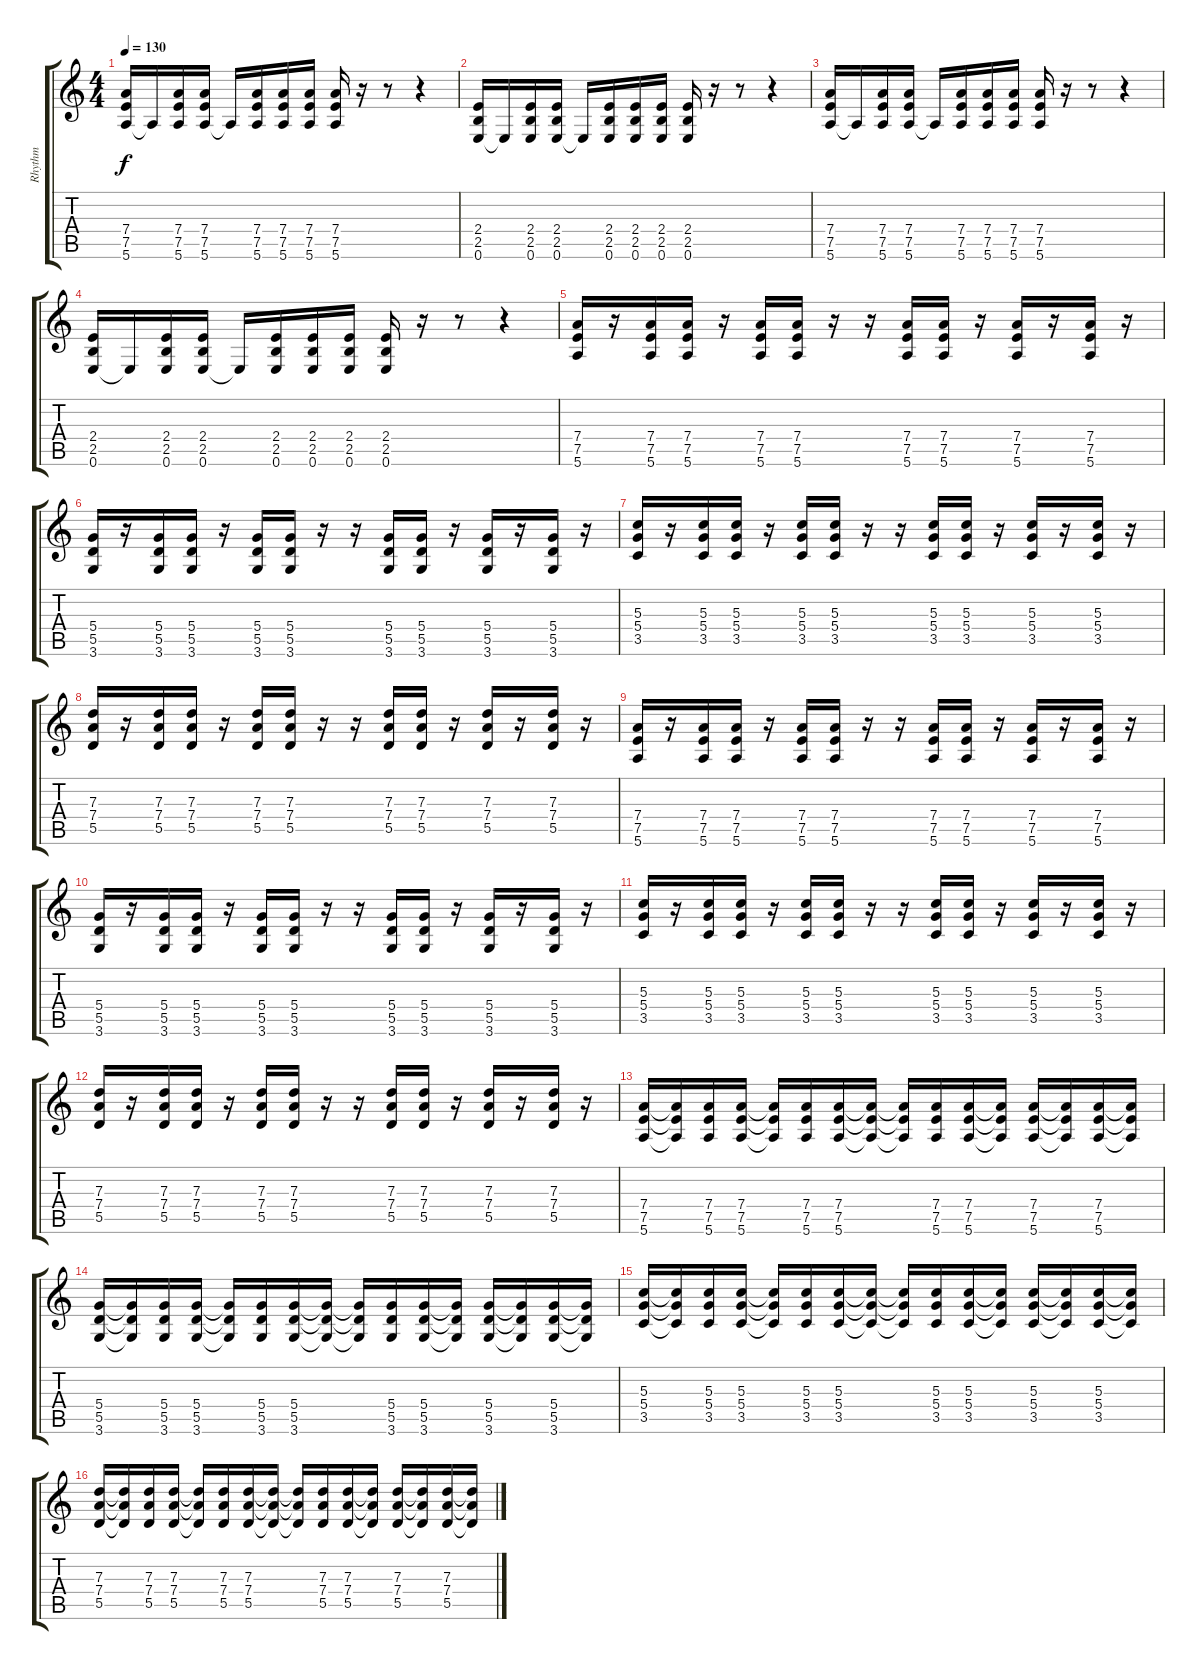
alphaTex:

\track ("Rhythm" "Rhythm") {instrument distortionguitar}
\staff {score tabs}
\tuning (E4 B3 G3 D3 A2 E2) {hide}
\ts (4 4)
\tempo 130
\clef g2
\ks c
(7.4 7.5 5.6).16{dy f} 5.6{t}.16 (7.4 7.5 5.6).16 (7.4 7.5 5.6).16 5.6{t}.16 (7.4 7.5 5.6).16 (7.4 7.5 5.6).16 (7.4 7.5 5.6).16 (7.4 7.5 5.6).16 r.16 r.8 r.4 |
(2.4 2.5 0.6).16 0.6{t}.16 (2.4 2.5 0.6).16 (2.4 2.5 0.6).16 0.6{t}.16 (2.4 2.5 0.6).16 (2.4 2.5 0.6).16 (2.4 2.5 0.6).16 (2.4 2.5 0.6).16 r.16 r.8 r.4 |
(7.4 7.5 5.6).16 5.6{t}.16 (7.4 7.5 5.6).16 (7.4 7.5 5.6).16 5.6{t}.16 (7.4 7.5 5.6).16 (7.4 7.5 5.6).16 (7.4 7.5 5.6).16 (7.4 7.5 5.6).16 r.16 r.8 r.4 |
(2.4 2.5 0.6).16 0.6{t}.16 (2.4 2.5 0.6).16 (2.4 2.5 0.6).16 0.6{t}.16 (2.4 2.5 0.6).16 (2.4 2.5 0.6).16 (2.4 2.5 0.6).16 (2.4 2.5 0.6).16 r.16 r.8 r.4 |
(7.4 7.5 5.6).16 r.16 (7.4 7.5 5.6).16 (7.4 7.5 5.6).16 r.16 (7.4 7.5 5.6).16 (7.4 7.5 5.6).16 r.16 r.16 (7.4 7.5 5.6).16 (7.4 7.5 5.6).16 r.16 (7.4 7.5 5.6).16 r.16 (7.4 7.5 5.6).16 r.16 |
(5.4 5.5 3.6).16 r.16 (5.4 5.5 3.6).16 (5.4 5.5 3.6).16 r.16 (5.4 5.5 3.6).16 (5.4 5.5 3.6).16 r.16 r.16 (5.4 5.5 3.6).16 (5.4 5.5 3.6).16 r.16 (5.4 5.5 3.6).16 r.16 (5.4 5.5 3.6).16 r.16 |
(5.3 5.4 3.5).16 r.16 (5.3 5.4 3.5).16 (5.3 5.4 3.5).16 r.16 (5.3 5.4 3.5).16 (5.3 5.4 3.5).16 r.16 r.16 (5.3 5.4 3.5).16 (5.3 5.4 3.5).16 r.16 (5.3 5.4 3.5).16 r.16 (5.3 5.4 3.5).16 r.16 |
(7.3 7.4 5.5).16 r.16 (7.3 7.4 5.5).16 (7.3 7.4 5.5).16 r.16 (7.3 7.4 5.5).16 (7.3 7.4 5.5).16 r.16 r.16 (7.3 7.4 5.5).16 (7.3 7.4 5.5).16 r.16 (7.3 7.4 5.5).16 r.16 (7.3 7.4 5.5).16 r.16 |
(7.4 7.5 5.6).16 r.16 (7.4 7.5 5.6).16 (7.4 7.5 5.6).16 r.16 (7.4 7.5 5.6).16 (7.4 7.5 5.6).16 r.16 r.16 (7.4 7.5 5.6).16 (7.4 7.5 5.6).16 r.16 (7.4 7.5 5.6).16 r.16 (7.4 7.5 5.6).16 r.16 |
(5.4 5.5 3.6).16 r.16 (5.4 5.5 3.6).16 (5.4 5.5 3.6).16 r.16 (5.4 5.5 3.6).16 (5.4 5.5 3.6).16 r.16 r.16 (5.4 5.5 3.6).16 (5.4 5.5 3.6).16 r.16 (5.4 5.5 3.6).16 r.16 (5.4 5.5 3.6).16 r.16 |
(5.3 5.4 3.5).16 r.16 (5.3 5.4 3.5).16 (5.3 5.4 3.5).16 r.16 (5.3 5.4 3.5).16 (5.3 5.4 3.5).16 r.16 r.16 (5.3 5.4 3.5).16 (5.3 5.4 3.5).16 r.16 (5.3 5.4 3.5).16 r.16 (5.3 5.4 3.5).16 r.16 |
(7.3 7.4 5.5).16 r.16 (7.3 7.4 5.5).16 (7.3 7.4 5.5).16 r.16 (7.3 7.4 5.5).16 (7.3 7.4 5.5).16 r.16 r.16 (7.3 7.4 5.5).16 (7.3 7.4 5.5).16 r.16 (7.3 7.4 5.5).16 r.16 (7.3 7.4 5.5).16 r.16 |
(7.4 7.5 5.6).16 (7.4{t} 7.5{t} 5.6{t}).16 (7.4 7.5 5.6).16 (7.4 7.5 5.6).16 (7.4{t} 7.5{t} 5.6{t}).16 (7.4 7.5 5.6).16 (7.4 7.5 5.6).16 (7.4{t} 7.5{t} 5.6{t}).16 (7.4{t} 7.5{t} 5.6{t}).16 (7.4 7.5 5.6).16 (7.4 7.5 5.6).16 (7.4{t} 7.5{t} 5.6{t}).16 (7.4 7.5 5.6).16 (7.4{t} 7.5{t} 5.6{t}).16 (7.4 7.5 5.6).16 (7.4{t} 7.5{t} 5.6{t}).16 |
(5.4 5.5 3.6).16 (5.4{t} 5.5{t} 3.6{t}).16 (5.4 5.5 3.6).16 (5.4 5.5 3.6).16 (5.4{t} 5.5{t} 3.6{t}).16 (5.4 5.5 3.6).16 (5.4 5.5 3.6).16 (5.4{t} 5.5{t} 3.6{t}).16 (5.4{t} 5.5{t} 3.6{t}).16 (5.4 5.5 3.6).16 (5.4 5.5 3.6).16 (5.4{t} 5.5{t} 3.6{t}).16 (5.4 5.5 3.6).16 (5.4{t} 5.5{t} 3.6{t}).16 (5.4 5.5 3.6).16 (5.4{t} 5.5{t} 3.6{t}).16 |
(5.3 5.4 3.5).16 (5.3{t} 5.4{t} 3.5{t}).16 (5.3 5.4 3.5).16 (5.3 5.4 3.5).16 (5.3{t} 5.4{t} 3.5{t}).16 (5.3 5.4 3.5).16 (5.3 5.4 3.5).16 (5.3{t} 5.4{t} 3.5{t}).16 (5.3{t} 5.4{t} 3.5{t}).16 (5.3 5.4 3.5).16 (5.3 5.4 3.5).16 (5.3{t} 5.4{t} 3.5{t}).16 (5.3 5.4 3.5).16 (5.3{t} 5.4{t} 3.5{t}).16 (5.3 5.4 3.5).16 (5.3{t} 5.4{t} 3.5{t}).16 |
(7.3 7.4 5.5).16 (7.3{t} 7.4{t} 5.5{t}).16 (7.3 7.4 5.5).16 (7.3 7.4 5.5).16 (7.3{t} 7.4{t} 5.5{t}).16 (7.3 7.4 5.5).16 (7.3 7.4 5.5).16 (7.3{t} 7.4{t} 5.5{t}).16 (7.3{t} 7.4{t} 5.5{t}).16 (7.3 7.4 5.5).16 (7.3 7.4 5.5).16 (7.3{t} 7.4{t} 5.5{t}).16 (7.3 7.4 5.5).16 (7.3{t} 7.4{t} 5.5{t}).16 (7.3 7.4 5.5).16 (7.3{t} 7.4{t} 5.5{t}).16
